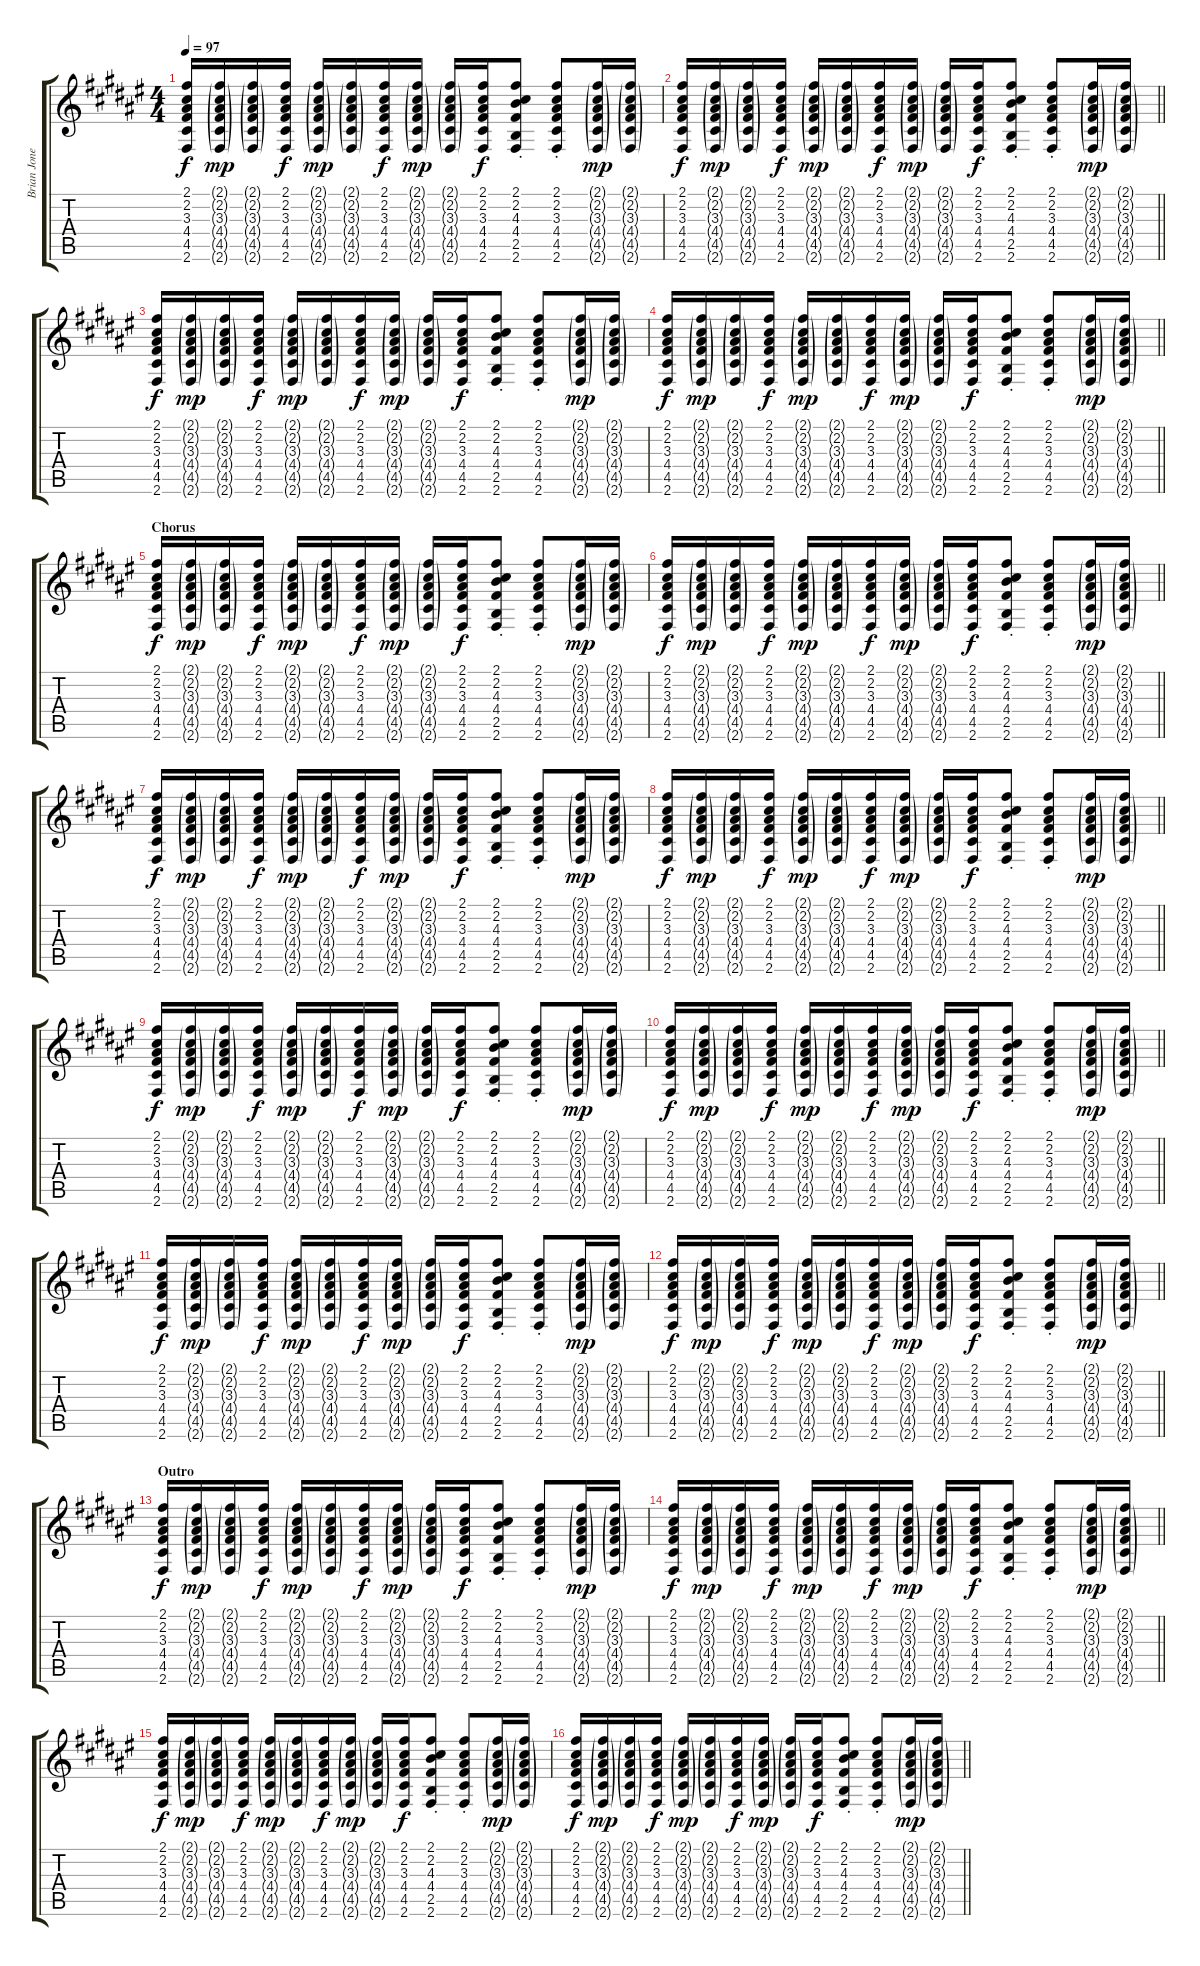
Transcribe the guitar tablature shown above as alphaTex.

\track ("Brian Jones" "Brian Jone") {instrument electricguitarjazz}
\staff {score tabs}
\tuning (E4 B3 G3 D3 A2 E2) {hide}
\ts (4 4)
\tempo 97
\clef g2
\ks f#
(2.1 2.2 3.3 4.4 4.5 2.6).16{dy f} (2.1{g} 2.2{g} 3.3{g} 4.4{g} 4.5{g} 2.6{g}).16{dy mp} (2.1{g} 2.2{g} 3.3{g} 4.4{g} 4.5{g} 2.6{g}).16 (2.1 2.2 3.3 4.4 4.5 2.6).16{dy f} (2.1{g} 2.2{g} 3.3{g} 4.4{g} 4.5{g} 2.6{g}).16{dy mp} (2.1{g} 2.2{g} 3.3{g} 4.4{g} 4.5{g} 2.6{g}).16 (2.1 2.2 3.3 4.4 4.5 2.6).16{dy f} (2.1{g} 2.2{g} 3.3{g} 4.4{g} 4.5{g} 2.6{g}).16{dy mp} (2.1{g} 2.2{g} 3.3{g} 4.4{g} 4.5{g} 2.6{g}).16 (2.1 2.2 3.3 4.4 4.5 2.6).16{dy f} (2.1 2.2 4.3 4.4{st} 2.5 2.6).8 (2.1{st} 2.2{st} 3.3{st} 4.4{st} 4.5{st} 2.6{st}).8 (2.1{g} 2.2{g} 3.3{g} 4.4{g} 4.5{g} 2.6{g}).16{dy mp} (2.1{g} 2.2{g} 3.3{g} 4.4{g} 4.5{g} 2.6{g}).16 |
\barLineRight lightlight
(2.1 2.2 3.3 4.4 4.5 2.6).16{dy f} (2.1{g} 2.2{g} 3.3{g} 4.4{g} 4.5{g} 2.6{g}).16{dy mp} (2.1{g} 2.2{g} 3.3{g} 4.4{g} 4.5{g} 2.6{g}).16 (2.1 2.2 3.3 4.4 4.5 2.6).16{dy f} (2.1{g} 2.2{g} 3.3{g} 4.4{g} 4.5{g} 2.6{g}).16{dy mp} (2.1{g} 2.2{g} 3.3{g} 4.4{g} 4.5{g} 2.6{g}).16 (2.1 2.2 3.3 4.4 4.5 2.6).16{dy f} (2.1{g} 2.2{g} 3.3{g} 4.4{g} 4.5{g} 2.6{g}).16{dy mp} (2.1{g} 2.2{g} 3.3{g} 4.4{g} 4.5{g} 2.6{g}).16 (2.1 2.2 3.3 4.4 4.5 2.6).16{dy f} (2.1 2.2 4.3 4.4{st} 2.5 2.6).8 (2.1{st} 2.2{st} 3.3{st} 4.4{st} 4.5{st} 2.6{st}).8 (2.1{g} 2.2{g} 3.3{g} 4.4{g} 4.5{g} 2.6{g}).16{dy mp} (2.1{g} 2.2{g} 3.3{g} 4.4{g} 4.5{g} 2.6{g}).16 |
(2.1 2.2 3.3 4.4 4.5 2.6).16{dy f} (2.1{g} 2.2{g} 3.3{g} 4.4{g} 4.5{g} 2.6{g}).16{dy mp} (2.1{g} 2.2{g} 3.3{g} 4.4{g} 4.5{g} 2.6{g}).16 (2.1 2.2 3.3 4.4 4.5 2.6).16{dy f} (2.1{g} 2.2{g} 3.3{g} 4.4{g} 4.5{g} 2.6{g}).16{dy mp} (2.1{g} 2.2{g} 3.3{g} 4.4{g} 4.5{g} 2.6{g}).16 (2.1 2.2 3.3 4.4 4.5 2.6).16{dy f} (2.1{g} 2.2{g} 3.3{g} 4.4{g} 4.5{g} 2.6{g}).16{dy mp} (2.1{g} 2.2{g} 3.3{g} 4.4{g} 4.5{g} 2.6{g}).16 (2.1 2.2 3.3 4.4 4.5 2.6).16{dy f} (2.1 2.2 4.3 4.4{st} 2.5 2.6).8 (2.1{st} 2.2{st} 3.3{st} 4.4{st} 4.5{st} 2.6{st}).8 (2.1{g} 2.2{g} 3.3{g} 4.4{g} 4.5{g} 2.6{g}).16{dy mp} (2.1{g} 2.2{g} 3.3{g} 4.4{g} 4.5{g} 2.6{g}).16 |
\barLineRight lightlight
(2.1 2.2 3.3 4.4 4.5 2.6).16{dy f} (2.1{g} 2.2{g} 3.3{g} 4.4{g} 4.5{g} 2.6{g}).16{dy mp} (2.1{g} 2.2{g} 3.3{g} 4.4{g} 4.5{g} 2.6{g}).16 (2.1 2.2 3.3 4.4 4.5 2.6).16{dy f} (2.1{g} 2.2{g} 3.3{g} 4.4{g} 4.5{g} 2.6{g}).16{dy mp} (2.1{g} 2.2{g} 3.3{g} 4.4{g} 4.5{g} 2.6{g}).16 (2.1 2.2 3.3 4.4 4.5 2.6).16{dy f} (2.1{g} 2.2{g} 3.3{g} 4.4{g} 4.5{g} 2.6{g}).16{dy mp} (2.1{g} 2.2{g} 3.3{g} 4.4{g} 4.5{g} 2.6{g}).16 (2.1 2.2 3.3 4.4 4.5 2.6).16{dy f} (2.1 2.2 4.3 4.4{st} 2.5 2.6).8 (2.1{st} 2.2{st} 3.3{st} 4.4{st} 4.5{st} 2.6{st}).8 (2.1{g} 2.2{g} 3.3{g} 4.4{g} 4.5{g} 2.6{g}).16{dy mp} (2.1{g} 2.2{g} 3.3{g} 4.4{g} 4.5{g} 2.6{g}).16 |
\section ("" "Chorus")
(2.1 2.2 3.3 4.4 4.5 2.6).16{dy f} (2.1{g} 2.2{g} 3.3{g} 4.4{g} 4.5{g} 2.6{g}).16{dy mp} (2.1{g} 2.2{g} 3.3{g} 4.4{g} 4.5{g} 2.6{g}).16 (2.1 2.2 3.3 4.4 4.5 2.6).16{dy f} (2.1{g} 2.2{g} 3.3{g} 4.4{g} 4.5{g} 2.6{g}).16{dy mp} (2.1{g} 2.2{g} 3.3{g} 4.4{g} 4.5{g} 2.6{g}).16 (2.1 2.2 3.3 4.4 4.5 2.6).16{dy f} (2.1{g} 2.2{g} 3.3{g} 4.4{g} 4.5{g} 2.6{g}).16{dy mp} (2.1{g} 2.2{g} 3.3{g} 4.4{g} 4.5{g} 2.6{g}).16 (2.1 2.2 3.3 4.4 4.5 2.6).16{dy f} (2.1 2.2 4.3 4.4{st} 2.5 2.6).8 (2.1{st} 2.2{st} 3.3{st} 4.4{st} 4.5{st} 2.6{st}).8 (2.1{g} 2.2{g} 3.3{g} 4.4{g} 4.5{g} 2.6{g}).16{dy mp} (2.1{g} 2.2{g} 3.3{g} 4.4{g} 4.5{g} 2.6{g}).16 |
\barLineRight lightlight
(2.1 2.2 3.3 4.4 4.5 2.6).16{dy f} (2.1{g} 2.2{g} 3.3{g} 4.4{g} 4.5{g} 2.6{g}).16{dy mp} (2.1{g} 2.2{g} 3.3{g} 4.4{g} 4.5{g} 2.6{g}).16 (2.1 2.2 3.3 4.4 4.5 2.6).16{dy f} (2.1{g} 2.2{g} 3.3{g} 4.4{g} 4.5{g} 2.6{g}).16{dy mp} (2.1{g} 2.2{g} 3.3{g} 4.4{g} 4.5{g} 2.6{g}).16 (2.1 2.2 3.3 4.4 4.5 2.6).16{dy f} (2.1{g} 2.2{g} 3.3{g} 4.4{g} 4.5{g} 2.6{g}).16{dy mp} (2.1{g} 2.2{g} 3.3{g} 4.4{g} 4.5{g} 2.6{g}).16 (2.1 2.2 3.3 4.4 4.5 2.6).16{dy f} (2.1 2.2 4.3 4.4{st} 2.5 2.6).8 (2.1{st} 2.2{st} 3.3{st} 4.4{st} 4.5{st} 2.6{st}).8 (2.1{g} 2.2{g} 3.3{g} 4.4{g} 4.5{g} 2.6{g}).16{dy mp} (2.1{g} 2.2{g} 3.3{g} 4.4{g} 4.5{g} 2.6{g}).16 |
(2.1 2.2 3.3 4.4 4.5 2.6).16{dy f} (2.1{g} 2.2{g} 3.3{g} 4.4{g} 4.5{g} 2.6{g}).16{dy mp} (2.1{g} 2.2{g} 3.3{g} 4.4{g} 4.5{g} 2.6{g}).16 (2.1 2.2 3.3 4.4 4.5 2.6).16{dy f} (2.1{g} 2.2{g} 3.3{g} 4.4{g} 4.5{g} 2.6{g}).16{dy mp} (2.1{g} 2.2{g} 3.3{g} 4.4{g} 4.5{g} 2.6{g}).16 (2.1 2.2 3.3 4.4 4.5 2.6).16{dy f} (2.1{g} 2.2{g} 3.3{g} 4.4{g} 4.5{g} 2.6{g}).16{dy mp} (2.1{g} 2.2{g} 3.3{g} 4.4{g} 4.5{g} 2.6{g}).16 (2.1 2.2 3.3 4.4 4.5 2.6).16{dy f} (2.1 2.2 4.3 4.4{st} 2.5 2.6).8 (2.1{st} 2.2{st} 3.3{st} 4.4{st} 4.5{st} 2.6{st}).8 (2.1{g} 2.2{g} 3.3{g} 4.4{g} 4.5{g} 2.6{g}).16{dy mp} (2.1{g} 2.2{g} 3.3{g} 4.4{g} 4.5{g} 2.6{g}).16 |
\barLineRight lightlight
(2.1 2.2 3.3 4.4 4.5 2.6).16{dy f} (2.1{g} 2.2{g} 3.3{g} 4.4{g} 4.5{g} 2.6{g}).16{dy mp} (2.1{g} 2.2{g} 3.3{g} 4.4{g} 4.5{g} 2.6{g}).16 (2.1 2.2 3.3 4.4 4.5 2.6).16{dy f} (2.1{g} 2.2{g} 3.3{g} 4.4{g} 4.5{g} 2.6{g}).16{dy mp} (2.1{g} 2.2{g} 3.3{g} 4.4{g} 4.5{g} 2.6{g}).16 (2.1 2.2 3.3 4.4 4.5 2.6).16{dy f} (2.1{g} 2.2{g} 3.3{g} 4.4{g} 4.5{g} 2.6{g}).16{dy mp} (2.1{g} 2.2{g} 3.3{g} 4.4{g} 4.5{g} 2.6{g}).16 (2.1 2.2 3.3 4.4 4.5 2.6).16{dy f} (2.1 2.2 4.3 4.4{st} 2.5 2.6).8 (2.1{st} 2.2{st} 3.3{st} 4.4{st} 4.5{st} 2.6{st}).8 (2.1{g} 2.2{g} 3.3{g} 4.4{g} 4.5{g} 2.6{g}).16{dy mp} (2.1{g} 2.2{g} 3.3{g} 4.4{g} 4.5{g} 2.6{g}).16 |
(2.1 2.2 3.3 4.4 4.5 2.6).16{dy f} (2.1{g} 2.2{g} 3.3{g} 4.4{g} 4.5{g} 2.6{g}).16{dy mp} (2.1{g} 2.2{g} 3.3{g} 4.4{g} 4.5{g} 2.6{g}).16 (2.1 2.2 3.3 4.4 4.5 2.6).16{dy f} (2.1{g} 2.2{g} 3.3{g} 4.4{g} 4.5{g} 2.6{g}).16{dy mp} (2.1{g} 2.2{g} 3.3{g} 4.4{g} 4.5{g} 2.6{g}).16 (2.1 2.2 3.3 4.4 4.5 2.6).16{dy f} (2.1{g} 2.2{g} 3.3{g} 4.4{g} 4.5{g} 2.6{g}).16{dy mp} (2.1{g} 2.2{g} 3.3{g} 4.4{g} 4.5{g} 2.6{g}).16 (2.1 2.2 3.3 4.4 4.5 2.6).16{dy f} (2.1 2.2 4.3 4.4{st} 2.5 2.6).8 (2.1{st} 2.2{st} 3.3{st} 4.4{st} 4.5{st} 2.6{st}).8 (2.1{g} 2.2{g} 3.3{g} 4.4{g} 4.5{g} 2.6{g}).16{dy mp} (2.1{g} 2.2{g} 3.3{g} 4.4{g} 4.5{g} 2.6{g}).16 |
\barLineRight lightlight
(2.1 2.2 3.3 4.4 4.5 2.6).16{dy f} (2.1{g} 2.2{g} 3.3{g} 4.4{g} 4.5{g} 2.6{g}).16{dy mp} (2.1{g} 2.2{g} 3.3{g} 4.4{g} 4.5{g} 2.6{g}).16 (2.1 2.2 3.3 4.4 4.5 2.6).16{dy f} (2.1{g} 2.2{g} 3.3{g} 4.4{g} 4.5{g} 2.6{g}).16{dy mp} (2.1{g} 2.2{g} 3.3{g} 4.4{g} 4.5{g} 2.6{g}).16 (2.1 2.2 3.3 4.4 4.5 2.6).16{dy f} (2.1{g} 2.2{g} 3.3{g} 4.4{g} 4.5{g} 2.6{g}).16{dy mp} (2.1{g} 2.2{g} 3.3{g} 4.4{g} 4.5{g} 2.6{g}).16 (2.1 2.2 3.3 4.4 4.5 2.6).16{dy f} (2.1 2.2 4.3 4.4{st} 2.5 2.6).8 (2.1{st} 2.2{st} 3.3{st} 4.4{st} 4.5{st} 2.6{st}).8 (2.1{g} 2.2{g} 3.3{g} 4.4{g} 4.5{g} 2.6{g}).16{dy mp} (2.1{g} 2.2{g} 3.3{g} 4.4{g} 4.5{g} 2.6{g}).16 |
(2.1 2.2 3.3 4.4 4.5 2.6).16{dy f} (2.1{g} 2.2{g} 3.3{g} 4.4{g} 4.5{g} 2.6{g}).16{dy mp} (2.1{g} 2.2{g} 3.3{g} 4.4{g} 4.5{g} 2.6{g}).16 (2.1 2.2 3.3 4.4 4.5 2.6).16{dy f} (2.1{g} 2.2{g} 3.3{g} 4.4{g} 4.5{g} 2.6{g}).16{dy mp} (2.1{g} 2.2{g} 3.3{g} 4.4{g} 4.5{g} 2.6{g}).16 (2.1 2.2 3.3 4.4 4.5 2.6).16{dy f} (2.1{g} 2.2{g} 3.3{g} 4.4{g} 4.5{g} 2.6{g}).16{dy mp} (2.1{g} 2.2{g} 3.3{g} 4.4{g} 4.5{g} 2.6{g}).16 (2.1 2.2 3.3 4.4 4.5 2.6).16{dy f} (2.1 2.2 4.3 4.4{st} 2.5 2.6).8 (2.1{st} 2.2{st} 3.3{st} 4.4{st} 4.5{st} 2.6{st}).8 (2.1{g} 2.2{g} 3.3{g} 4.4{g} 4.5{g} 2.6{g}).16{dy mp} (2.1{g} 2.2{g} 3.3{g} 4.4{g} 4.5{g} 2.6{g}).16 |
\barLineRight lightlight
(2.1 2.2 3.3 4.4 4.5 2.6).16{dy f} (2.1{g} 2.2{g} 3.3{g} 4.4{g} 4.5{g} 2.6{g}).16{dy mp} (2.1{g} 2.2{g} 3.3{g} 4.4{g} 4.5{g} 2.6{g}).16 (2.1 2.2 3.3 4.4 4.5 2.6).16{dy f} (2.1{g} 2.2{g} 3.3{g} 4.4{g} 4.5{g} 2.6{g}).16{dy mp} (2.1{g} 2.2{g} 3.3{g} 4.4{g} 4.5{g} 2.6{g}).16 (2.1 2.2 3.3 4.4 4.5 2.6).16{dy f} (2.1{g} 2.2{g} 3.3{g} 4.4{g} 4.5{g} 2.6{g}).16{dy mp} (2.1{g} 2.2{g} 3.3{g} 4.4{g} 4.5{g} 2.6{g}).16 (2.1 2.2 3.3 4.4 4.5 2.6).16{dy f} (2.1 2.2 4.3 4.4{st} 2.5 2.6).8 (2.1{st} 2.2{st} 3.3{st} 4.4{st} 4.5{st} 2.6{st}).8 (2.1{g} 2.2{g} 3.3{g} 4.4{g} 4.5{g} 2.6{g}).16{dy mp} (2.1{g} 2.2{g} 3.3{g} 4.4{g} 4.5{g} 2.6{g}).16 |
\section ("" "Outro")
(2.1 2.2 3.3 4.4 4.5 2.6).16{dy f} (2.1{g} 2.2{g} 3.3{g} 4.4{g} 4.5{g} 2.6{g}).16{dy mp} (2.1{g} 2.2{g} 3.3{g} 4.4{g} 4.5{g} 2.6{g}).16 (2.1 2.2 3.3 4.4 4.5 2.6).16{dy f} (2.1{g} 2.2{g} 3.3{g} 4.4{g} 4.5{g} 2.6{g}).16{dy mp} (2.1{g} 2.2{g} 3.3{g} 4.4{g} 4.5{g} 2.6{g}).16 (2.1 2.2 3.3 4.4 4.5 2.6).16{dy f} (2.1{g} 2.2{g} 3.3{g} 4.4{g} 4.5{g} 2.6{g}).16{dy mp} (2.1{g} 2.2{g} 3.3{g} 4.4{g} 4.5{g} 2.6{g}).16 (2.1 2.2 3.3 4.4 4.5 2.6).16{dy f} (2.1 2.2 4.3 4.4{st} 2.5 2.6).8 (2.1{st} 2.2{st} 3.3{st} 4.4{st} 4.5{st} 2.6{st}).8 (2.1{g} 2.2{g} 3.3{g} 4.4{g} 4.5{g} 2.6{g}).16{dy mp} (2.1{g} 2.2{g} 3.3{g} 4.4{g} 4.5{g} 2.6{g}).16 |
\barLineRight lightlight
(2.1 2.2 3.3 4.4 4.5 2.6).16{dy f} (2.1{g} 2.2{g} 3.3{g} 4.4{g} 4.5{g} 2.6{g}).16{dy mp} (2.1{g} 2.2{g} 3.3{g} 4.4{g} 4.5{g} 2.6{g}).16 (2.1 2.2 3.3 4.4 4.5 2.6).16{dy f} (2.1{g} 2.2{g} 3.3{g} 4.4{g} 4.5{g} 2.6{g}).16{dy mp} (2.1{g} 2.2{g} 3.3{g} 4.4{g} 4.5{g} 2.6{g}).16 (2.1 2.2 3.3 4.4 4.5 2.6).16{dy f} (2.1{g} 2.2{g} 3.3{g} 4.4{g} 4.5{g} 2.6{g}).16{dy mp} (2.1{g} 2.2{g} 3.3{g} 4.4{g} 4.5{g} 2.6{g}).16 (2.1 2.2 3.3 4.4 4.5 2.6).16{dy f} (2.1 2.2 4.3 4.4{st} 2.5 2.6).8 (2.1{st} 2.2{st} 3.3{st} 4.4{st} 4.5{st} 2.6{st}).8 (2.1{g} 2.2{g} 3.3{g} 4.4{g} 4.5{g} 2.6{g}).16{dy mp} (2.1{g} 2.2{g} 3.3{g} 4.4{g} 4.5{g} 2.6{g}).16 |
(2.1 2.2 3.3 4.4 4.5 2.6).16{dy f} (2.1{g} 2.2{g} 3.3{g} 4.4{g} 4.5{g} 2.6{g}).16{dy mp} (2.1{g} 2.2{g} 3.3{g} 4.4{g} 4.5{g} 2.6{g}).16 (2.1 2.2 3.3 4.4 4.5 2.6).16{dy f} (2.1{g} 2.2{g} 3.3{g} 4.4{g} 4.5{g} 2.6{g}).16{dy mp} (2.1{g} 2.2{g} 3.3{g} 4.4{g} 4.5{g} 2.6{g}).16 (2.1 2.2 3.3 4.4 4.5 2.6).16{dy f} (2.1{g} 2.2{g} 3.3{g} 4.4{g} 4.5{g} 2.6{g}).16{dy mp} (2.1{g} 2.2{g} 3.3{g} 4.4{g} 4.5{g} 2.6{g}).16 (2.1 2.2 3.3 4.4 4.5 2.6).16{dy f} (2.1 2.2 4.3 4.4{st} 2.5 2.6).8 (2.1{st} 2.2{st} 3.3{st} 4.4{st} 4.5{st} 2.6{st}).8 (2.1{g} 2.2{g} 3.3{g} 4.4{g} 4.5{g} 2.6{g}).16{dy mp} (2.1{g} 2.2{g} 3.3{g} 4.4{g} 4.5{g} 2.6{g}).16 |
\barLineRight lightlight
(2.1 2.2 3.3 4.4 4.5 2.6).16{dy f} (2.1{g} 2.2{g} 3.3{g} 4.4{g} 4.5{g} 2.6{g}).16{dy mp} (2.1{g} 2.2{g} 3.3{g} 4.4{g} 4.5{g} 2.6{g}).16 (2.1 2.2 3.3 4.4 4.5 2.6).16{dy f} (2.1{g} 2.2{g} 3.3{g} 4.4{g} 4.5{g} 2.6{g}).16{dy mp} (2.1{g} 2.2{g} 3.3{g} 4.4{g} 4.5{g} 2.6{g}).16 (2.1 2.2 3.3 4.4 4.5 2.6).16{dy f} (2.1{g} 2.2{g} 3.3{g} 4.4{g} 4.5{g} 2.6{g}).16{dy mp} (2.1{g} 2.2{g} 3.3{g} 4.4{g} 4.5{g} 2.6{g}).16 (2.1 2.2 3.3 4.4 4.5 2.6).16{dy f} (2.1 2.2 4.3 4.4{st} 2.5 2.6).8 (2.1{st} 2.2{st} 3.3{st} 4.4{st} 4.5{st} 2.6{st}).8 (2.1{g} 2.2{g} 3.3{g} 4.4{g} 4.5{g} 2.6{g}).16{dy mp} (2.1{g} 2.2{g} 3.3{g} 4.4{g} 4.5{g} 2.6{g}).16
